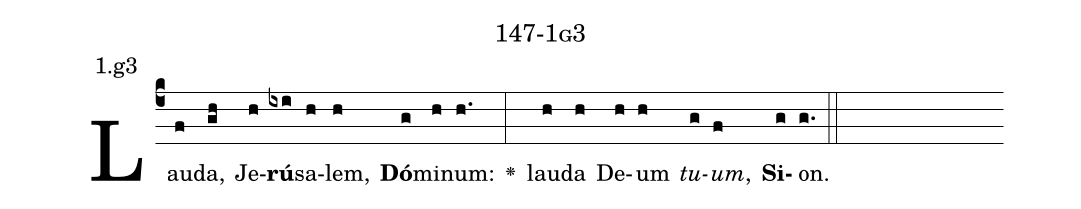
name: 147-1g3;
annotation: 1.g3;
%%
(c4)Lau(f)da,(gh) Je(h)<b>rú</b>(ixi)sa(h)lem,(h) <b>Dó</b>(g)mi(h)num:(h.) <v>\greheightstar</v>(:) lau(h)da(h) De(h)um(h) <i>tu</i>(g)<i>um</i>,(f) <b>Si</b>(g)on.(g.) (::)


%E(h) u(h) o(g) u(f) a(g) e.(g.) (::)
